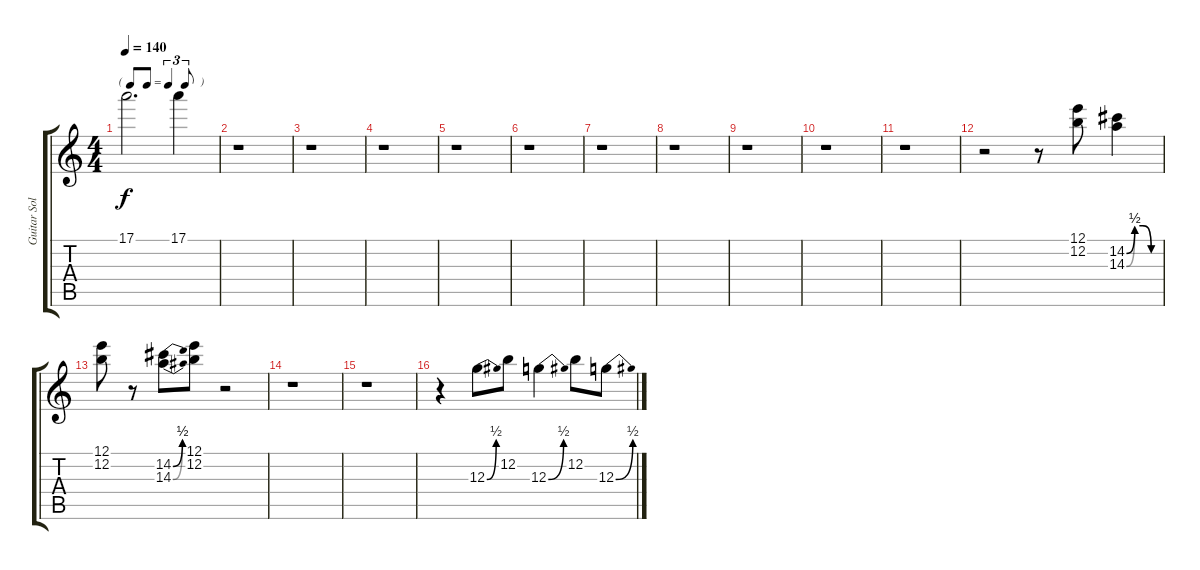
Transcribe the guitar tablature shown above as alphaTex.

\track ("Guitar Solo 1" "Guitar Sol") {instrument distortionguitar}
\staff {score tabs}
\tuning (E4 B3 G3 D3 A2 E2) {hide}
\ts (4 4)
\tf triplet8th
\tempo 140
\clef g2
\ks c
17.1{t}.2{d dy f} 17.1.4 |
r.1 |
r.1 |
r.1 |
r.1 |
r.1 |
r.1 |
r.1 |
r.1 |
r.1 |
r.1 |
r.2 r.8 (12.1 12.2).8 (14.2{be (custom 0 0 15 2 30 2 45 0 60 0)} 14.3{be (custom 0 0 15 2 30 2 45 0 60 0)}).4 |
(12.1 12.2).8 r.8 (14.2{be (bend 0 0 60 2)} 14.3{be (bend 0 0 60 2)}).8 (12.1 12.2).8 r.2 |
r.1 |
r.1 |
r.4 12.3{be (bend 0 0 60 2)}.8 12.2.8 12.3{be (bend 0 0 60 2)}.4 12.2.8 12.3{be (bend 0 0 60 2)}.8
